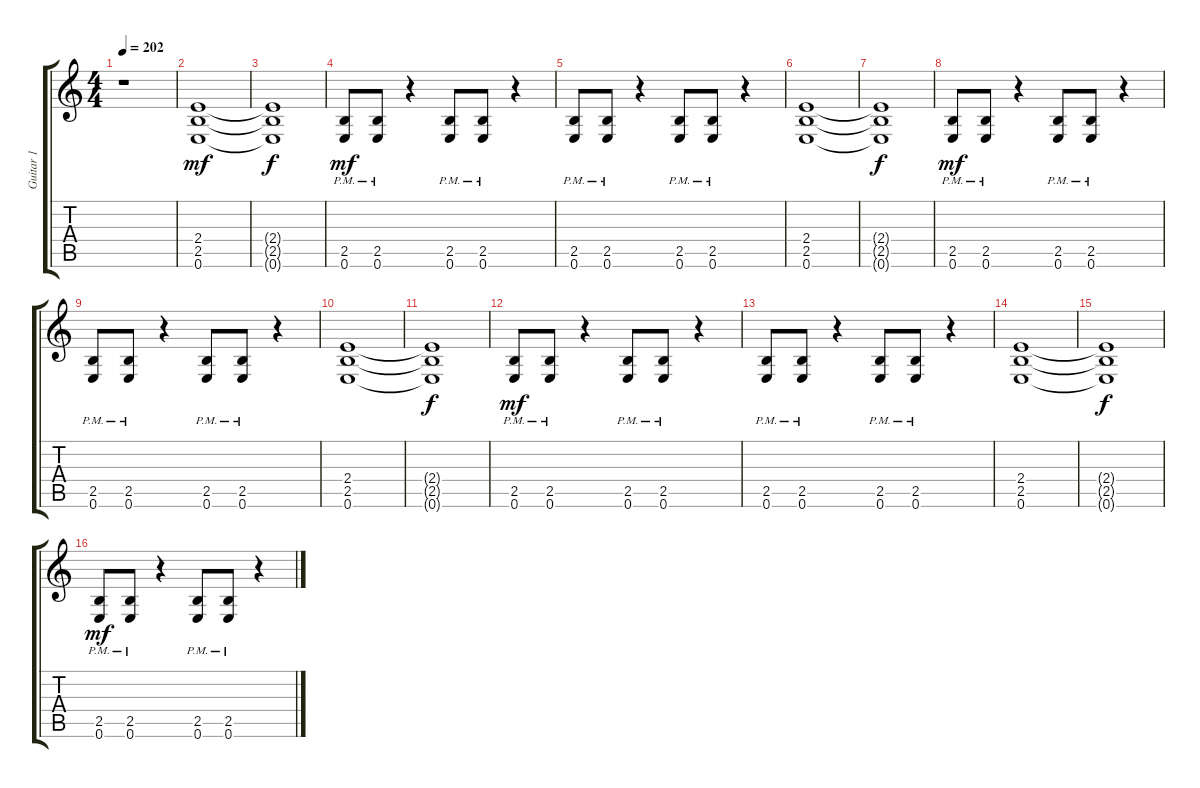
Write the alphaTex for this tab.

\track ("Guitar 1" "Guitar 1") {instrument distortionguitar}
\staff {score tabs}
\tuning (E4 B3 G3 D3 A2 E2) {hide}
\ts (4 4)
\tempo 202
\clef g2
\ks c
r.1{dy mf} |
(2.4 2.5 0.6).1 |
(2.4{t} 2.5{t} 0.6{t}).1{dy f} |
(2.5{pm} 0.6{pm}).8{dy mf} (2.5{pm} 0.6{pm}).8 r.4 (2.5{pm} 0.6{pm}).8 (2.5{pm} 0.6{pm}).8 r.4 |
(2.5{pm} 0.6{pm}).8 (2.5{pm} 0.6{pm}).8 r.4 (2.5{pm} 0.6{pm}).8 (2.5{pm} 0.6{pm}).8 r.4 |
(2.4 2.5 0.6).1 |
(2.4{t} 2.5{t} 0.6{t}).1{dy f} |
(2.5{pm} 0.6{pm}).8{dy mf} (2.5{pm} 0.6{pm}).8 r.4 (2.5{pm} 0.6{pm}).8 (2.5{pm} 0.6{pm}).8 r.4 |
(2.5{pm} 0.6{pm}).8 (2.5{pm} 0.6{pm}).8 r.4 (2.5{pm} 0.6{pm}).8 (2.5{pm} 0.6{pm}).8 r.4 |
(2.4 2.5 0.6).1 |
(2.4{t} 2.5{t} 0.6{t}).1{dy f} |
(2.5{pm} 0.6{pm}).8{dy mf} (2.5{pm} 0.6{pm}).8 r.4 (2.5{pm} 0.6{pm}).8 (2.5{pm} 0.6{pm}).8 r.4 |
(2.5{pm} 0.6{pm}).8 (2.5{pm} 0.6{pm}).8 r.4 (2.5{pm} 0.6{pm}).8 (2.5{pm} 0.6{pm}).8 r.4 |
(2.4 2.5 0.6).1 |
(2.4{t} 2.5{t} 0.6{t}).1{dy f} |
(2.5{pm} 0.6{pm}).8{dy mf} (2.5{pm} 0.6{pm}).8 r.4 (2.5{pm} 0.6{pm}).8 (2.5{pm} 0.6{pm}).8 r.4
